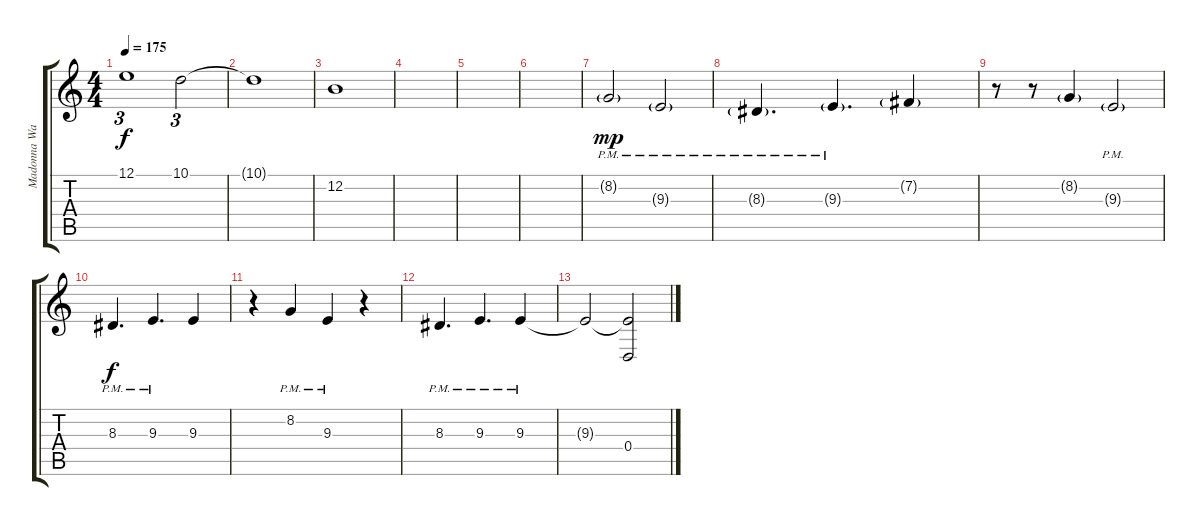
\track ("Madonna Wayne Gacy" "Madonna Wa") {instrument synthstrings1}
\staff {score tabs}
\tuning (E4 B3 G3 D3 A2 E2) {hide}
\ts (4 4)
\tempo 175
\clef g2
\ks c
12.1.1{tu (3 2) dy f} 10.1.2{tu (3 2)} |
10.1{t}.1 |
12.2.1 |
|
|
|
8.2{g pm}.2{dy mp} 9.3{g pm}.2 |
8.3{g pm}.4{d} 9.3{g pm}.4{d} 7.2{g}.4 |
r.8 r.8 8.2{g}.4 9.3{g pm}.2 |
8.3{pm}.4{d dy f} 9.3{pm}.4{d} 9.3.4 |
r.4 8.2{pm}.4 9.3{pm}.4 r.4 |
8.3{pm}.4{d} 9.3{pm}.4{d} 9.3{pm}.4 |
9.3{t}.2 (9.3{t} 0.4).2
